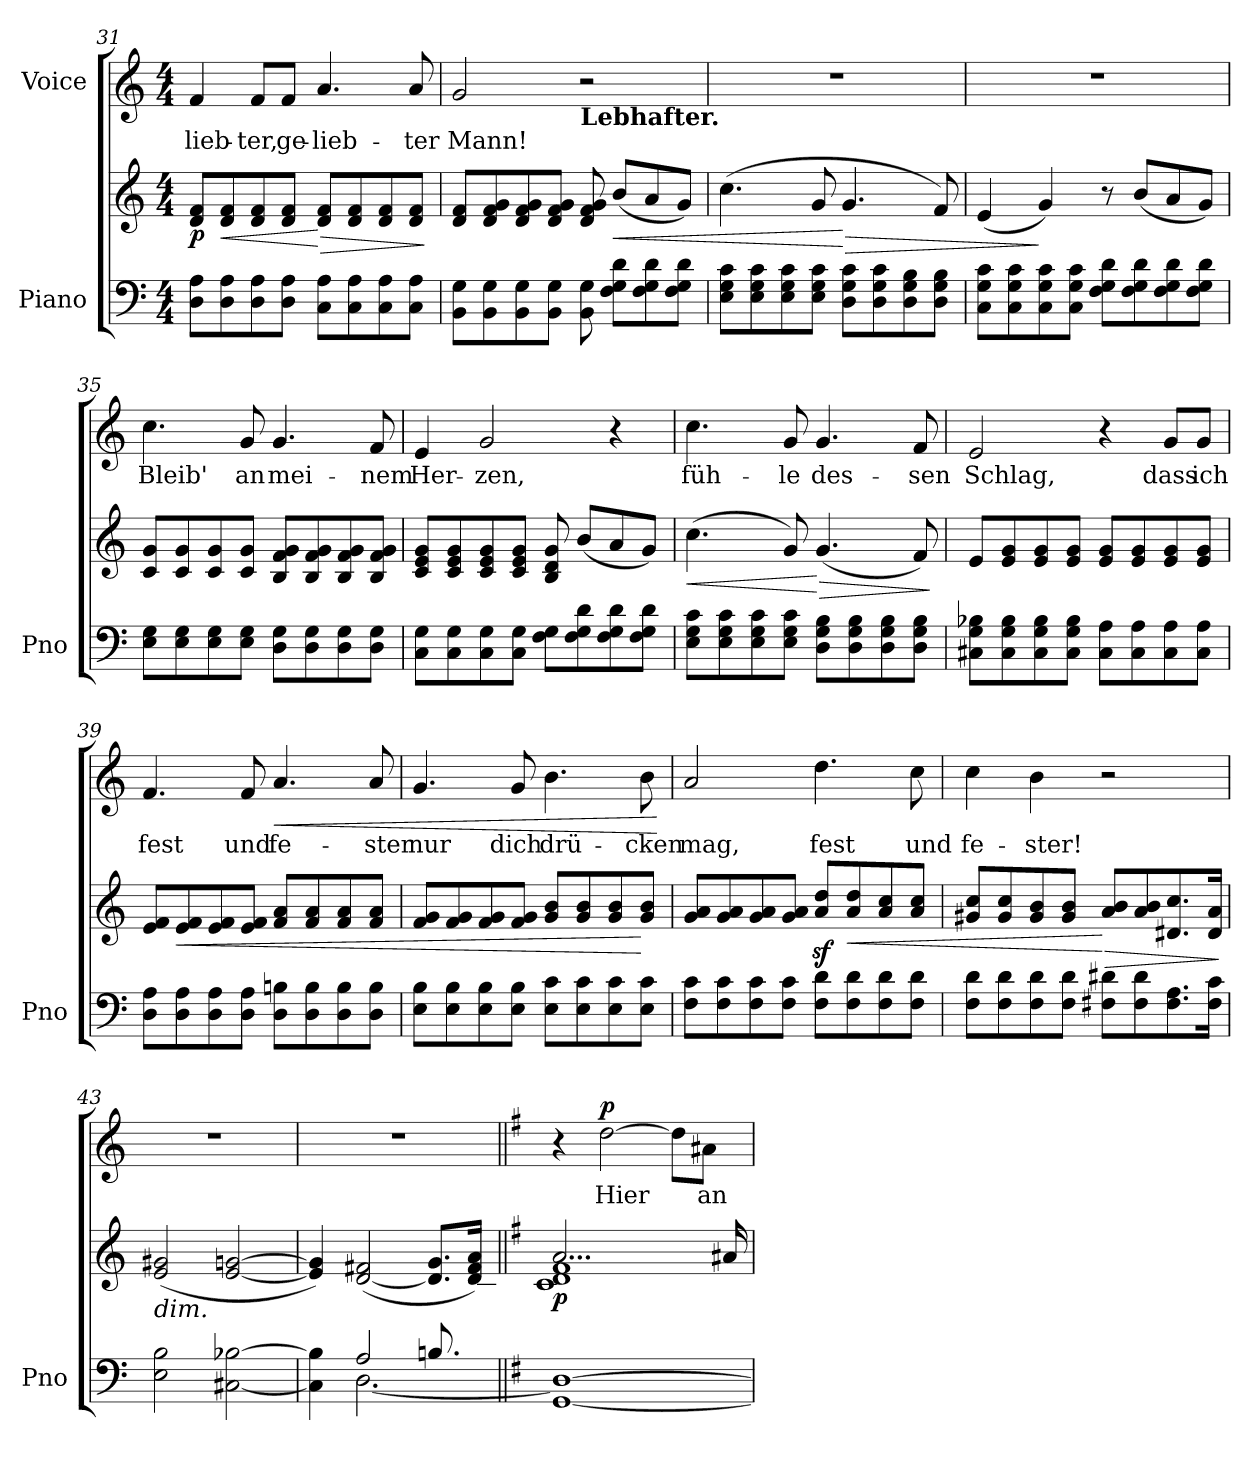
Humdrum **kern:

**kern	**kern	**dynam	**kern	**text	**dynam
*part2	*part2	*part2	*part1	*part1	*part1
*staff3	*staff2	*staff2/3	*staff1	*staff1	*staff1
*I"Piano	*	*	*I"Voice	*	*
*I'Pno	*	*	*	*	*
*clefF4	*clefG2	*	*clefG2	*	*
*k[]	*k[]	*	*k[]	*	*
*M4/4	*M4/4	*	*M4/4	*	*
=31	=31	=31	=31	=31	=31
!	!	!LO:DY:b	!	!LO:LY:b	!
8D\ 8A\L	8d/ 8f/L	p	4f/	-lieb-	.
!	!	!LO:HP:b	!	!	!
8D\ 8A\	8d/ 8f/	<	.	.	.
!	!	!	!	!LO:LY:b	!
8D\ 8A\	8d/ 8f/	.	8f/L	-ter,	.
!	!	!	!	!LO:LY:b	!
8D\ 8A\J	8d/ 8f/J	.	8f/J	ge-	.
!	!	!LO:HP:n=1:b	!	!LO:LY:b	!
8C\ 8A\L	8d/ 8f/L	[ >	4.a/	-lieb-	.
8C\ 8A\	8d/ 8f/	.	.	.	.
8C\ 8A\	8d/ 8f/	.	.	.	.
!	!	!	!	!LO:LY:b	!
8C\ 8A\J	8d/ 8f/J	.	8a/	-ter	.
.	.	]	.	.	.
=32	=32	=32	=32	=32	=32
!	!	!	!	!LO:LY:b	!
8BB\ 8G\L	8d/ 8f/L	.	2g/	Mann!	.
8BB\ 8G\	8d/ 8f/ 8g/	.	.	.	.
8BB\ 8G\	8d/ 8f/ 8g/	.	.	.	.
8BB\ 8G\J	8d/ 8f/ 8g/J	.	.	.	.
!	!	!	!LO:TX:b:B:t=Lebhafter.	!	!
8BB\ 8G\	8d/ 8f/ 8g/	.	2r	.	.
!	!	!LO:HP:b	!	!	!
8F\ 8G\ 8d\L	(8b/L	<	.	.	.
8F\ 8G\ 8d\	8a/	.	.	.	.
8F\ 8G\ 8d\J	8g/J)	.	.	.	.
!!LO:LB:g=z
=33	=33	=33	=33	=33	=33
8E\ 8G\ 8c\L	(4.cc\	.	1r	.	.
8E\ 8G\ 8c\	.	.	.	.	.
8E\ 8G\ 8c\	.	.	.	.	.
8E\ 8G\ 8c\J	8g/	.	.	.	.
!	!	!LO:HP:n=1:b	!	!	!
8D\ 8G\ 8c\L	4.g/	[ >	.	.	.
8D\ 8G\ 8c\	.	.	.	.	.
8D\ 8G\ 8B\	.	.	.	.	.
8D\ 8G\ 8B\J	8f/)	.	.	.	.
=34	=34	=34	=34	=34	=34
8C\ 8G\ 8c\L	(4e/	.	1r	.	.
8C\ 8G\ 8c\	.	.	.	.	.
8C\ 8G\ 8c\	4g/)	]	.	.	.
8C\ 8G\ 8c\J	.	.	.	.	.
8F\ 8G\ 8d\L	8r	.	.	.	.
8F\ 8G\ 8d\	(8b/L	.	.	.	.
8F\ 8G\ 8d\	8a/	.	.	.	.
8F\ 8G\ 8d\J	8g/J)	.	.	.	.
!!LO:LB:g=z
=35	=35	=35	=35	=35	=35
!	!	!	!	!LO:LY:b	!
8E\ 8G\L	8c/ 8g/L	.	4.cc\	Bleib'	.
8E\ 8G\	8c/ 8g/	.	.	.	.
8E\ 8G\	8c/ 8g/	.	.	.	.
!	!	!	!	!LO:LY:b	!
8E\ 8G\J	8c/ 8g/J	.	8g/	an	.
!	!	!	!	!LO:LY:b	!
8D\ 8G\L	8B/ 8f/ 8g/L	.	4.g/	mei-	.
8D\ 8G\	8B/ 8f/ 8g/	.	.	.	.
8D\ 8G\	8B/ 8f/ 8g/	.	.	.	.
!	!	!	!	!LO:LY:b	!
8D\ 8G\J	8B/ 8f/ 8g/J	.	8f/	-nem	.
=36	=36	=36	=36	=36	=36
!	!	!	!	!LO:LY:b	!
8C\ 8G\L	8c/ 8e/ 8g/L	.	4e/	Her-	.
8C\ 8G\	8c/ 8e/ 8g/	.	.	.	.
!	!	!	!	!LO:LY:b	!
8C\ 8G\	8c/ 8e/ 8g/	.	2g/	-zen,	.
8C\ 8G\J	8c/ 8e/ 8g/J	.	.	.	.
8F\ 8G\L	8B/ 8d/ 8g/	.	.	.	.
8F\ 8G\ 8d\	(8b/L	.	.	.	.
8F\ 8G\ 8d\	8a/	.	4r	.	.
8F\ 8G\ 8d\J	8g/J)	.	.	.	.
=37	=37	=37	=37	=37	=37
!	!	!LO:HP:b	!	!LO:LY:b	!
8E\ 8G\ 8c\L	(4.cc\	<	4.cc\	füh-	.
8E\ 8G\ 8c\	.	.	.	.	.
8E\ 8G\ 8c\	.	.	.	.	.
!	!	!	!	!LO:LY:b	!
8E\ 8G\ 8c\J	8g/)	.	8g/	-le	.
!	!	!LO:HP:n=1:b	!	!LO:LY:b	!
8D\ 8G\ 8B\L	(4.g/	[ >	4.g/	des-	.
8D\ 8G\ 8B\	.	.	.	.	.
8D\ 8G\ 8B\	.	.	.	.	.
!	!	!	!	!LO:LY:b	!
8D\ 8G\ 8B\J	8f/)	.	8f/	-sen	.
.	.	]	.	.	.
=38	=38	=38	=38	=38	=38
!	!	!	!	!LO:LY:b	!
8C#X\ 8G\ 8B-X\L	8e/L	.	2e/	Schlag,	.
8C#\ 8G\ 8B-\	8e/ 8g/	.	.	.	.
8C#\ 8G\ 8B-\	8e/ 8g/	.	.	.	.
8C#\ 8G\ 8B-\J	8e/ 8g/J	.	.	.	.
8C#\ 8A\L	8e/ 8g/L	.	4r	.	.
8C#\ 8A\	8e/ 8g/	.	.	.	.
!	!	!	!	!LO:LY:b	!
8C#\ 8A\	8e/ 8g/	.	8g/L	dass	.
!	!	!	!	!LO:LY:b	!
8C#\ 8A\J	8e/ 8g/J	.	8g/J	ich	.
!!LO:LB:g=z
=39	=39	=39	=39	=39	=39
!	!	!	!	!LO:LY:b	!
8D\ 8A\L	8e/ 8f/L	.	4.f/	fest	.
!	!	!LO:HP:b	!	!	!
8D\ 8A\	8e/ 8f/	<	.	.	.
8D\ 8A\	8e/ 8f/	.	.	.	.
!	!	!	!	!LO:LY:b	!
8D\ 8A\J	8e/ 8f/J	.	8f/	und	.
!	!	!	!	!LO:LY:b	!LO:HP:b
8D\ 8Bn\L	8f/ 8a/L	.	4.a/	fe-	<
8D\ 8B\	8f/ 8a/	.	.	.	.
8D\ 8B\	8f/ 8a/	.	.	.	.
!	!	!	!	!LO:LY:b	!
8D\ 8B\J	8f/ 8a/J	.	8a/	-ster	.
=40	=40	=40	=40	=40	=40
!	!	!	!	!LO:LY:b	!
8E\ 8B\L	8f/ 8g/L	.	4.g/	nur	.
8E\ 8B\	8f/ 8g/	.	.	.	.
8E\ 8B\	8f/ 8g/	.	.	.	.
!	!	!	!	!LO:LY:b	!
8E\ 8B\J	8f/ 8g/J	.	8g/	dich	.
!	!	!	!	!LO:LY:b	!
8E\ 8c\L	8g/ 8b/L	.	4.b\	drü-	.
8E\ 8c\	8g/ 8b/	.	.	.	.
8E\ 8c\	8g/ 8b/	.	.	.	.
!	!	!	!	!LO:LY:b	!
8E\ 8c\J	8g/ 8b/J	[	8b\	-cken	.
.	.	.	.	.	[
!!LO:PB:g=z
=41	=41	=41	=41	=41	=41
!	!	!	!	!LO:LY:b	!
8F\ 8c\L	8g/ 8a/L	.	2a/	mag,	.
8F\ 8c\	8g/ 8a/	.	.	.	.
8F\ 8c\	8g/ 8a/	.	.	.	.
8F\ 8c\J	8g/ 8a/J	.	.	.	.
!	!	!	!	!LO:LY:b	!
8F\ 8d\L	8a/z< 8dd/z<L	.	4.dd\	fest	.
!	!	!LO:HP:b	!	!	!
8F\ 8d\	8a/ 8dd/	<	.	.	.
8F\ 8d\	8a/ 8cc/	.	.	.	.
!	!	!	!	!LO:LY:b	!
8F\ 8d\J	8a/ 8cc/J	.	8cc\	und	.
=42	=42	=42	=42	=42	=42
!	!	!	!	!LO:LY:b	!
8F\ 8d\L	8g#X/ 8cc/L	.	4cc\	fe-	.
8F\ 8d\	8g#/ 8cc/	.	.	.	.
!	!	!	!	!LO:LY:b	!
8F\ 8d\	8g#/ 8b/	.	4b\	-ster!	.
8F\ 8d\J	8g#/ 8b/J	.	.	.	.
!	!	!LO:HP:n=1:b	!	!	!
8F#X\ 8d#X\L	8a/ 8b/L	[ >	2r	.	.
8F#\ 8d#\	8a/ 8b/	.	.	.	.
8.F#\ 8.A\	8.d#X/ 8.cc/	.	.	.	.
16F#\ 16c\Jk	16d#/ 16a/Jk	.	.	.	.
.	.	]	.	.	.
=43	=43	=43	=43	=43	=43
!	!LO:TX:b:i:t=dim.	!	!	!	!
2E\ 2B\	(2e/ 2g#X/	.	1r	.	.
[2C#X\ [2B-X\	[2e/ [2gn/	.	.	.	.
=44	=44	=44	=44	=44	=44
*^	*^	*	*	*	*
4C#\] 4B-\]	4ryy	4e/] 4g/])	2...ryy	.	1r	.	.
2A/	[2.D\	([2d/ 2f#X/	.	.	.	.	.
8.Bn/L	.	8.d/] 8.g/L	.	.	.	.	.
16ryy	.	16d/ 16f#/ 16a/Jk)	16c\Jk	.	.	.	.
*v	*v	*	*	*	*	*	*
=45||	=45||	=45||	=45||	=45||	=45||	=45||
*k[f#]	*k[f#]	*	*	*k[f#]	*	*
!	!	!	!LO:DY:b	!	!	!
[1GG 1D_	2...a/	1c 1d 1f#	p	4r	.	.
!	!	!	!	!	!LO:LY:b	!LO:DY:b
.	.	.	.	[2dd\	Hier	p
.	.	.	.	8dd\L]	.	.
!	!	!	!	!	!LO:LY:b	!
.	.	.	.	8a#X\J	an	.
.	16a#X/	.	.	.	.	.
*	*v	*v	*	*	*	*
=	=	=	=	=	=
*-	*-	*-	*-	*-	*-
